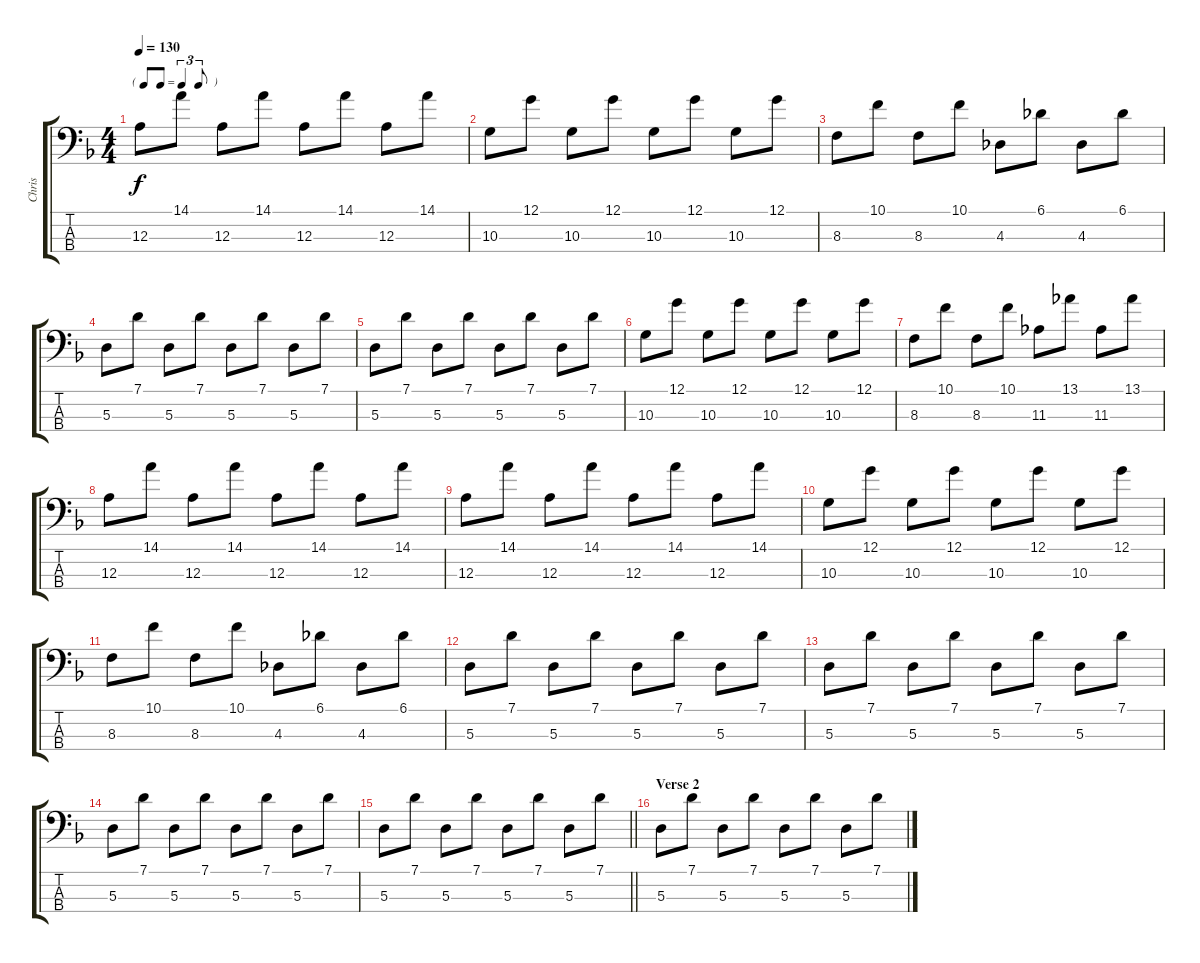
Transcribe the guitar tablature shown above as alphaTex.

\track ("Chris" "Chris") {instrument electricbassfinger}
\staff {score tabs}
\tuning (G2 D2 A1 D1) {hide}
\ts (4 4)
\tf triplet8th
\tempo 130
\clef f4
\ks dminor
12.3.8{dy f} 14.1.8 12.3.8 14.1.8 12.3.8 14.1.8 12.3.8 14.1.8 |
10.3.8 12.1.8 10.3.8 12.1.8 10.3.8 12.1.8 10.3.8 12.1.8 |
8.3.8 10.1.8 8.3.8 10.1.8 4.3.8 6.1.8 4.3.8 6.1.8 |
5.3.8 7.1.8 5.3.8 7.1.8 5.3.8 7.1.8 5.3.8 7.1.8 |
5.3.8 7.1.8 5.3.8 7.1.8 5.3.8 7.1.8 5.3.8 7.1.8 |
10.3.8 12.1.8 10.3.8 12.1.8 10.3.8 12.1.8 10.3.8 12.1.8 |
8.3.8 10.1.8 8.3.8 10.1.8 11.3.8 13.1.8 11.3.8 13.1.8 |
12.3.8 14.1.8 12.3.8 14.1.8 12.3.8 14.1.8 12.3.8 14.1.8 |
12.3.8 14.1.8 12.3.8 14.1.8 12.3.8 14.1.8 12.3.8 14.1.8 |
10.3.8 12.1.8 10.3.8 12.1.8 10.3.8 12.1.8 10.3.8 12.1.8 |
8.3.8 10.1.8 8.3.8 10.1.8 4.3.8 6.1.8 4.3.8 6.1.8 |
5.3.8{volume 5} 7.1.8{volume 16} 5.3.8 7.1.8 5.3.8 7.1.8 5.3.8 7.1.8 |
5.3.8 7.1.8 5.3.8 7.1.8 5.3.8 7.1.8 5.3.8 7.1.8 |
5.3.8 7.1.8 5.3.8 7.1.8 5.3.8 7.1.8 5.3.8 7.1.8 |
\barLineRight lightlight
5.3.8 7.1.8 5.3.8 7.1.8 5.3.8 7.1.8 5.3.8 7.1.8 |
\section ("" "Verse 2")
5.3.8 7.1.8 5.3.8 7.1.8 5.3.8 7.1.8 5.3.8 7.1.8
